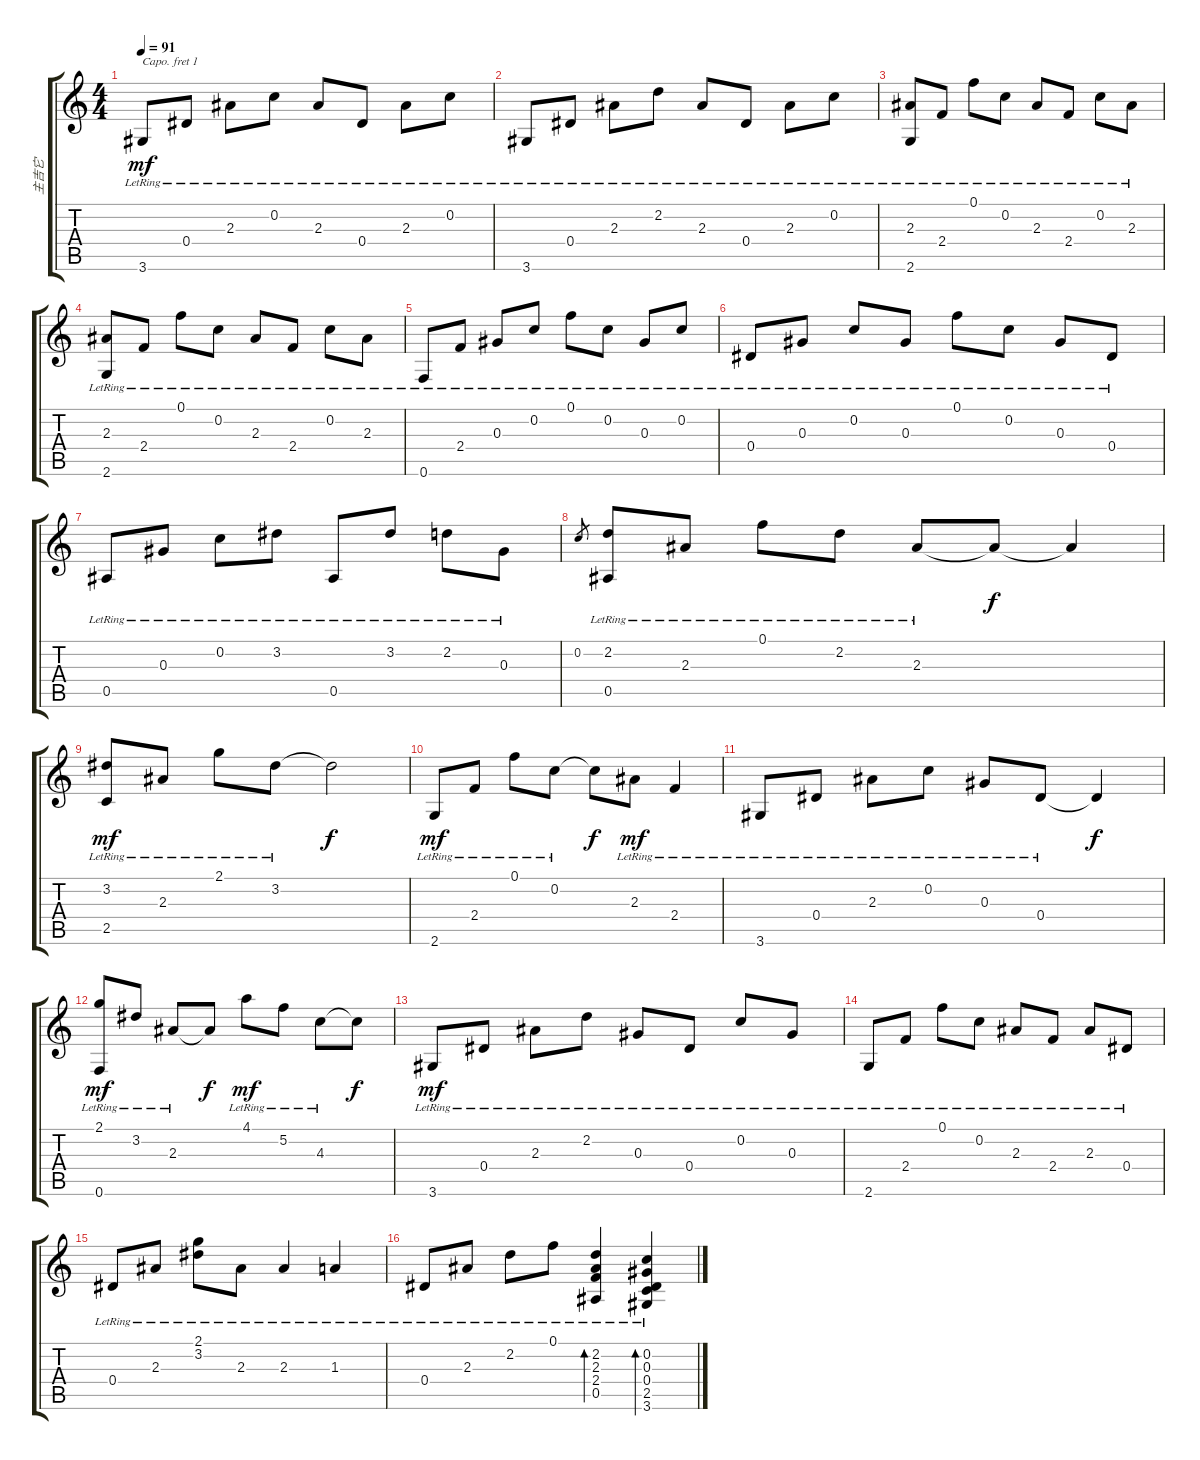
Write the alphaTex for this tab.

\track ("主吉它" "主吉它") {instrument acousticguitarnylon}
\staff {score tabs}
\capo 1
\tuning (E4 B3 G3 D3 A2 E2) {hide}
\ts (4 4)
\tempo 91
\clef g2
\ks c
3.6{lr}.8{dy mf} 0.4{lr}.8 2.3{lr}.8 0.2{lr}.8 2.3{lr}.8 0.4{lr}.8 2.3{lr}.8 0.2{lr}.8 |
3.6{lr}.8 0.4{lr}.8 2.3{lr}.8 2.2{lr}.8 2.3{lr}.8 0.4{lr}.8 2.3{lr}.8 0.2{lr}.8 |
(2.3{lr} 2.6{lr}).8 2.4{lr}.8 0.1{lr}.8 0.2{lr}.8 2.3{lr}.8 2.4{lr}.8 0.2{lr}.8 2.3{lr}.8 |
(2.3{lr} 2.6{lr}).8 2.4{lr}.8 0.1{lr}.8 0.2{lr}.8 2.3{lr}.8 2.4{lr}.8 0.2{lr}.8 2.3{lr}.8 |
0.6{lr}.8 2.4{lr}.8 0.3{lr}.8 0.2{lr}.8 0.1{lr}.8 0.2{lr}.8 0.3{lr}.8 0.2{lr}.8 |
0.4{lr}.8 0.3{lr}.8 0.2{lr}.8 0.3{lr}.8 0.1{lr}.8 0.2{lr}.8 0.3{lr}.8 0.4{lr}.8 |
0.5{lr}.8 0.3{lr}.8 0.2{lr}.8 3.2{lr}.8 0.5{lr}.8 3.2{lr}.8 2.2{lr}.8 0.3{lr}.8 |
0.2.8{gr} (2.2{lr} 0.5{lr}).8 2.3{lr}.8 0.1{lr}.8 2.2{lr}.8 2.3{lr}.8 2.3{t}.8{dy f} 2.3{t}.4 |
(3.2{lr} 2.5{lr}).8{dy mf} 2.3{lr}.8 2.1{lr}.8 3.2{lr}.8 3.2{t}.2{dy f} |
2.6{lr}.8{dy mf} 2.4{lr}.8 0.1{lr}.8 0.2{lr}.8 0.2{t}.8{dy f} 2.3{lr}.8{dy mf} 2.4{lr}.4 |
3.6{lr}.8 0.4{lr}.8 2.3{lr}.8 0.2{lr}.8 0.3{lr}.8 0.4{lr}.8 0.4{t}.4{dy f} |
(2.1{lr} 0.6{lr}).8{dy mf} 3.2{lr}.8 2.3{lr}.8 2.3{t}.8{dy f} 4.1{lr}.8{dy mf} 5.2{lr}.8 4.3{lr}.8 4.3{t}.8{dy f} |
3.6{lr}.8{dy mf} 0.4{lr}.8 2.3{lr}.8 2.2{lr}.8 0.3{lr}.8 0.4{lr}.8 0.2{lr}.8 0.3{lr}.8 |
2.6{lr}.8 2.4{lr}.8 0.1{lr}.8 0.2{lr}.8 2.3{lr}.8 2.4{lr}.8 2.3{lr}.8 0.4{lr}.8 |
0.4{lr}.8 2.3{lr}.8 (2.1{lr} 3.2{lr}).8 2.3{lr}.8 2.3{lr}.4 1.3{lr}.4 |
0.4{lr}.8 2.3{lr}.8 2.2{lr}.8 0.1{lr}.8 (2.2{lr} 2.3{lr} 2.4{lr} 0.5{lr}).4{bd 240} (0.2{lr} 0.3{lr} 0.4{lr} 2.5{lr} 3.6{lr}).4{bd 240}
